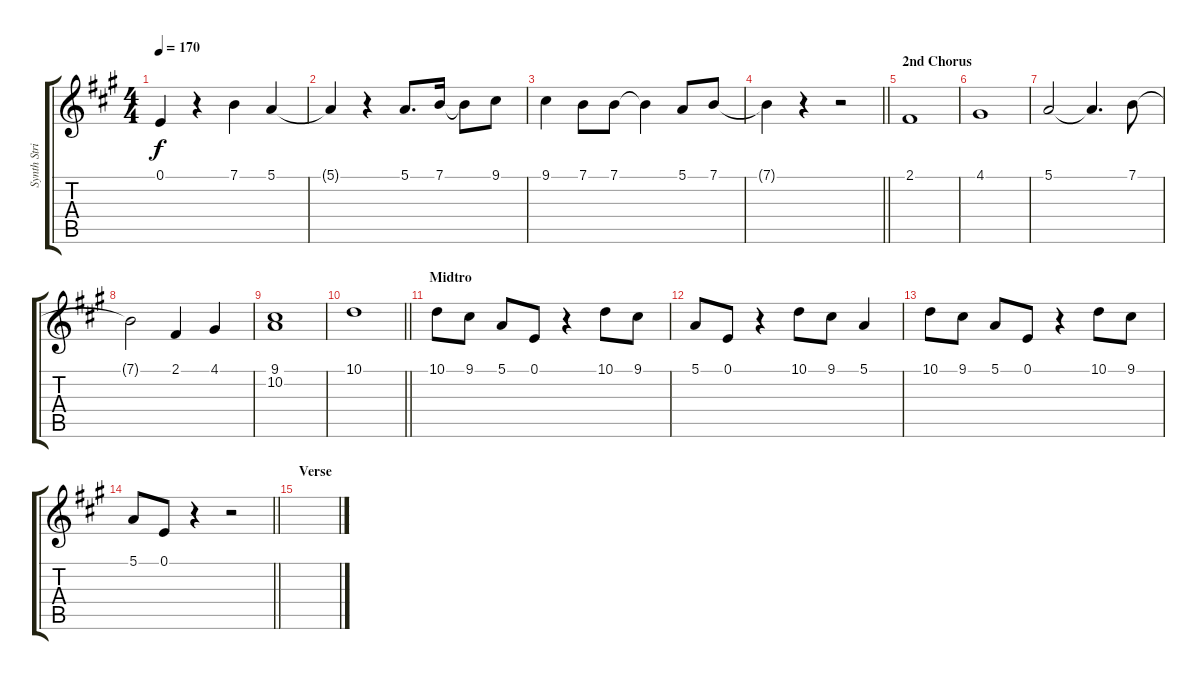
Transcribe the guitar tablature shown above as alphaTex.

\track ("Synth Strings III" "Synth Stri") {instrument tremolostrings}
\staff {score tabs}
\tuning (E4 B3 G3 D3 A2 E2) {hide}
\ts (4 4)
\tempo 170
\clef g2
\ks a
0.1{t}.4{dy f} r.4 7.1.4 5.1.4 |
5.1{t}.4 r.4 5.1.8{d} 7.1.16 7.1{t}.8 9.1.8 |
9.1.4 7.1.8 7.1.8 7.1{t}.4 5.1.8 7.1.8 |
\barLineRight lightlight
7.1{t}.4 r.4 r.2 |
\section ("" "2nd Chorus")
2.1.1 |
4.1.1 |
5.1.2 5.1{t}.4{d} 7.1.8 |
7.1{t}.2 2.1.4 4.1.4 |
(9.1 10.2).1 |
\barLineRight lightlight
10.1.1 |
\section ("" "Midtro")
10.1.8 9.1.8 5.1.8 0.1.8 r.4 10.1.8 9.1.8 |
5.1.8 0.1.8 r.4 10.1.8 9.1.8 5.1.4 |
10.1.8 9.1.8 5.1.8 0.1.8 r.4 10.1.8 9.1.8 |
\barLineRight lightlight
5.1.8 0.1.8 r.4 r.2 |
\section ("" "Verse")
